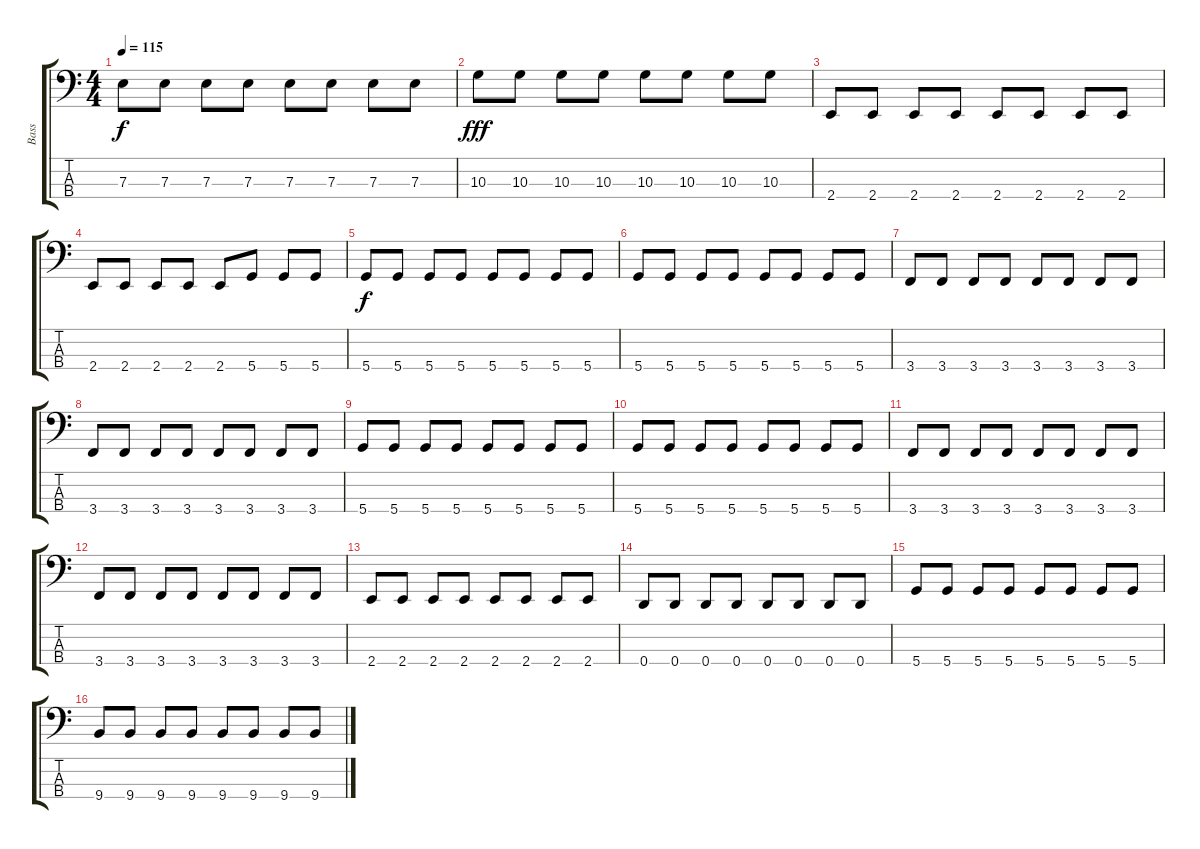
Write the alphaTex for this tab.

\track ("Bass" "Bass") {instrument electricbasspick}
\staff {score tabs}
\tuning (G2 D2 A1 D1) {hide}
\ts (4 4)
\tempo 115
\clef f4
\ks c
7.3.8{dy f} 7.3.8 7.3.8 7.3.8 7.3.8 7.3.8 7.3.8 7.3.8 |
10.3.8{dy fff} 10.3.8 10.3.8 10.3.8 10.3.8 10.3.8 10.3.8 10.3.8 |
2.4.8 2.4.8 2.4.8 2.4.8 2.4.8 2.4.8 2.4.8 2.4.8 |
2.4.8 2.4.8 2.4.8 2.4.8 2.4.8 5.4.8 5.4.8 5.4.8 |
5.4.8{dy f} 5.4.8 5.4.8 5.4.8 5.4.8 5.4.8 5.4.8 5.4.8 |
5.4.8 5.4.8 5.4.8 5.4.8 5.4.8 5.4.8 5.4.8 5.4.8 |
3.4.8 3.4.8 3.4.8 3.4.8 3.4.8 3.4.8 3.4.8 3.4.8 |
3.4.8 3.4.8 3.4.8 3.4.8 3.4.8 3.4.8 3.4.8 3.4.8 |
5.4.8 5.4.8 5.4.8 5.4.8 5.4.8 5.4.8 5.4.8 5.4.8 |
5.4.8 5.4.8 5.4.8 5.4.8 5.4.8 5.4.8 5.4.8 5.4.8 |
3.4.8 3.4.8 3.4.8 3.4.8 3.4.8 3.4.8 3.4.8 3.4.8 |
3.4.8 3.4.8 3.4.8 3.4.8 3.4.8 3.4.8 3.4.8 3.4.8 |
2.4.8 2.4.8 2.4.8 2.4.8 2.4.8 2.4.8 2.4.8 2.4.8 |
0.4.8 0.4.8 0.4.8 0.4.8 0.4.8 0.4.8 0.4.8 0.4.8 |
5.4.8 5.4.8 5.4.8 5.4.8 5.4.8 5.4.8 5.4.8 5.4.8 |
9.4.8 9.4.8 9.4.8 9.4.8 9.4.8 9.4.8 9.4.8 9.4.8
